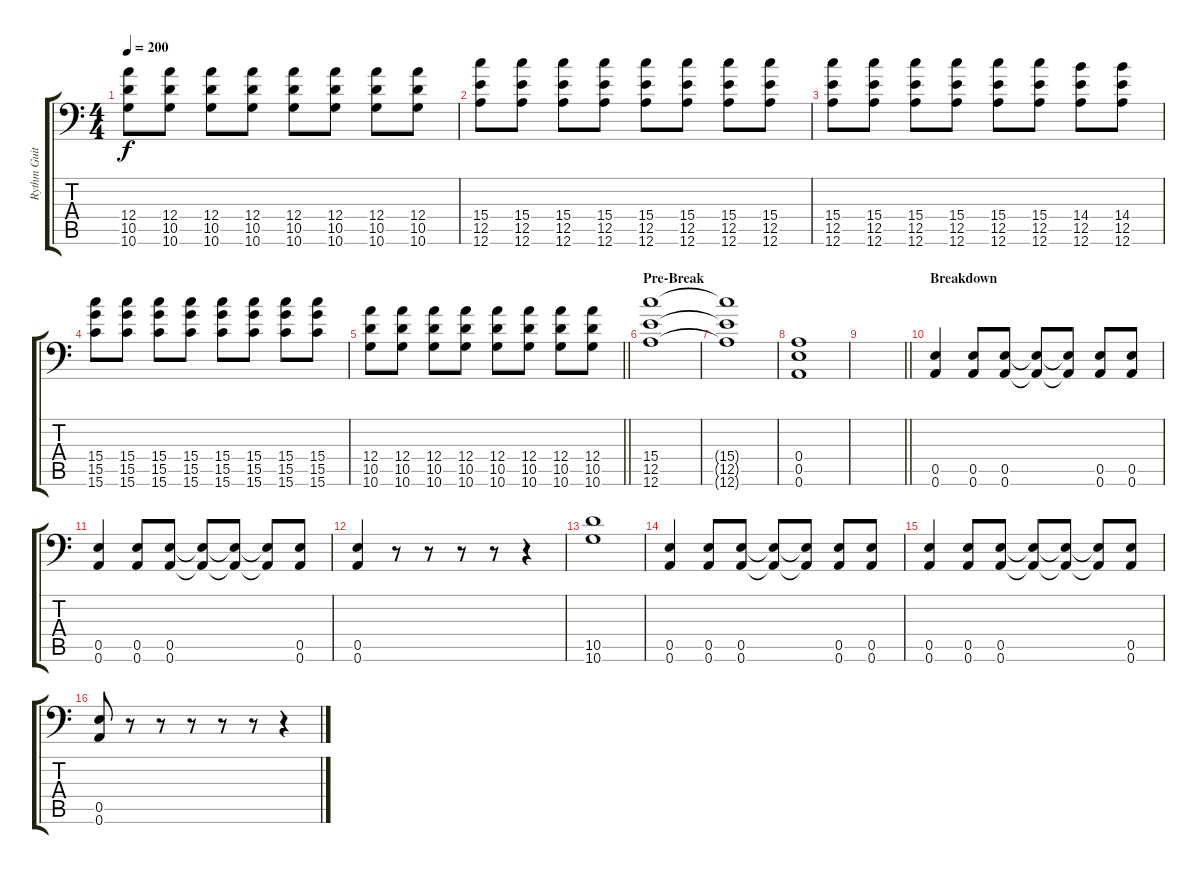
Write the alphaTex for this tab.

\track ("Rythm Guitar" "Rythm Guit") {instrument distortionguitar}
\staff {score tabs}
\tuning (B3 Gb3 D3 A2 E2 A1) {hide}
\ts (4 4)
\tempo 200
\clef f4
\ks c
(12.4 10.5 10.6).8{dy f} (12.4 10.5 10.6).8 (12.4 10.5 10.6).8 (12.4 10.5 10.6).8 (12.4 10.5 10.6).8 (12.4 10.5 10.6).8 (12.4 10.5 10.6).8 (12.4 10.5 10.6).8 |
(15.4 12.5 12.6).8 (15.4 12.5 12.6).8 (15.4 12.5 12.6).8 (15.4 12.5 12.6).8 (15.4 12.5 12.6).8 (15.4 12.5 12.6).8 (15.4 12.5 12.6).8 (15.4 12.5 12.6).8 |
(15.4 12.5 12.6).8 (15.4 12.5 12.6).8 (15.4 12.5 12.6).8 (15.4 12.5 12.6).8 (15.4 12.5 12.6).8 (15.4 12.5 12.6).8 (14.4 12.5 12.6).8 (14.4 12.5 12.6).8 |
(15.4 15.5 15.6).8 (15.4 15.5 15.6).8 (15.4 15.5 15.6).8 (15.4 15.5 15.6).8 (15.4 15.5 15.6).8 (15.4 15.5 15.6).8 (15.4 15.5 15.6).8 (15.4 15.5 15.6).8 |
\barLineRight lightlight
(12.4 10.5 10.6).8 (12.4 10.5 10.6).8 (12.4 10.5 10.6).8 (12.4 10.5 10.6).8 (12.4 10.5 10.6).8 (12.4 10.5 10.6).8 (12.4 10.5 10.6).8 (12.4 10.5 10.6).8 |
\section ("" "Pre-Break")
(15.4 12.5 12.6).1 |
(15.4{t} 12.5{t} 12.6{t}).1 |
(0.4 0.5 0.6).1 |
\barLineRight lightlight
|
\section ("" "Breakdown")
(0.5 0.6).4 (0.5 0.6).8 (0.5 0.6).8 (0.5{t} 0.6{t}).8 (0.5{t} 0.6{t}).8 (0.5 0.6).8 (0.5 0.6).8 |
(0.5 0.6).4 (0.5 0.6).8 (0.5 0.6).8 (0.5{t} 0.6{t}).8 (0.5{t} 0.6{t}).8 (0.5{t} 0.6{t}).8 (0.5 0.6).8 |
(0.5 0.6).4 r.8 r.8 r.8 r.8 r.4 |
(10.5 10.6).1 |
(0.5 0.6).4 (0.5 0.6).8 (0.5 0.6).8 (0.5{t} 0.6{t}).8 (0.5{t} 0.6{t}).8 (0.5 0.6).8 (0.5 0.6).8 |
(0.5 0.6).4 (0.5 0.6).8 (0.5 0.6).8 (0.5{t} 0.6{t}).8 (0.5{t} 0.6{t}).8 (0.5{t} 0.6{t}).8 (0.5 0.6).8 |
(0.5{h} 0.6{h}).8 r.8 r.8 r.8 r.8 r.8 r.4
